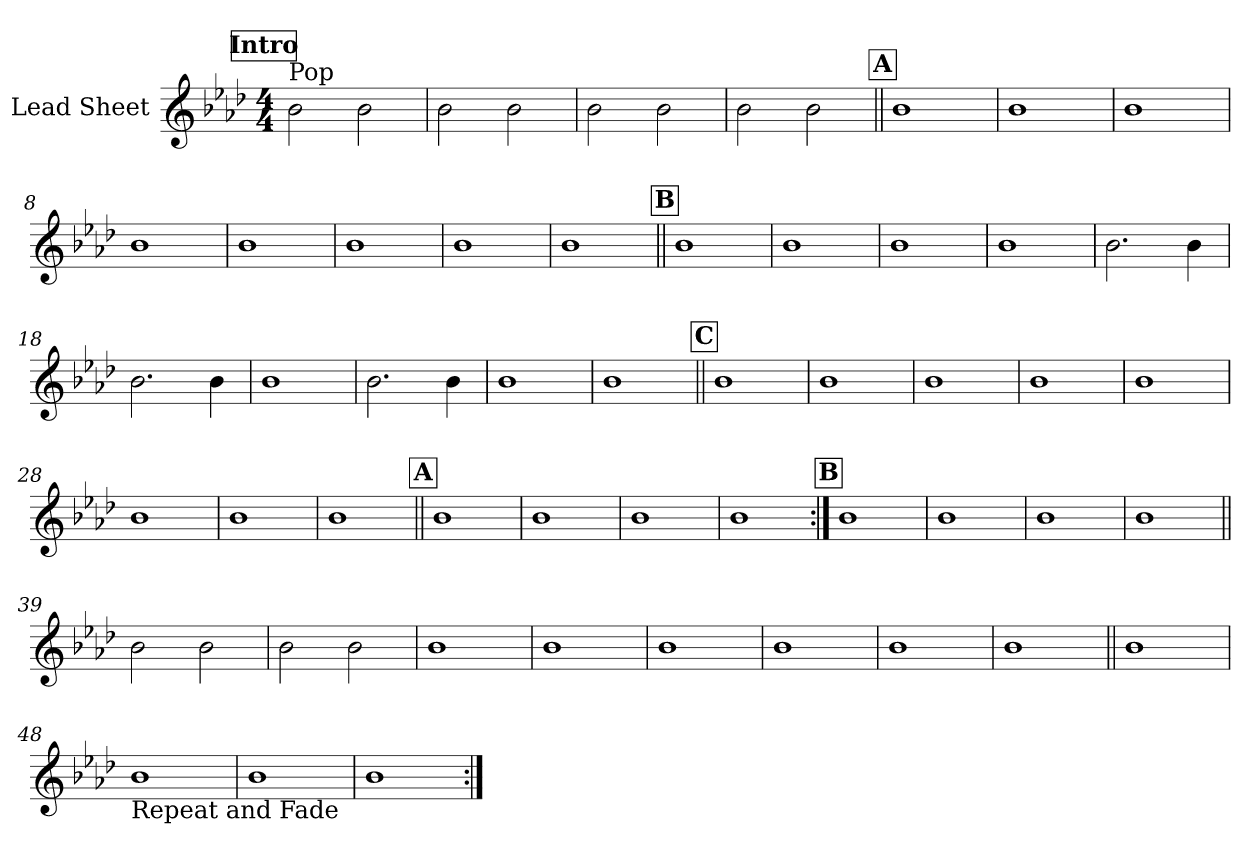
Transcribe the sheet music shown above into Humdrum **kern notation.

**kern
*part1
*staff1
*I"Lead Sheet
*clefG2
*k[b-e-a-d-]
*f:
*M4/4
*MM70
!!LO:REH:place=s1:a:fs=14:t=Intro
=1
!LO:TX:a:t=Pop
2b-\
2b-\
=2
2b-\
2b-\
=3
2b-\
2b-\
=4
2b-\
2b-\
!!LO:LB:g=z
!!LO:REH:place=s1:a:fs=14:t=A
=5||
1b-
=6
1b-
=7
1b-
=8
1b-
!!LO:LB:g=z
=9
1b-
=10
1b-
=11
1b-
=12
1b-
!!LO:LB:g=z
!!LO:REH:place=s1:a:fs=14:t=B
=13||
1b-
=14
1b-
=15
1b-
=16
1b-
!!LO:LB:g=z
=17
2.b-\
4b-\
=18
2.b-\
4b-\
=19
1b-
=20
2.b-\
4b-\
=21
1b-
=22
1b-
!!LO:LB:g=z
!!LO:REH:place=s1:a:fs=14:t=C
=23||
1b-
=24
1b-
=25
1b-
=26
1b-
!!LO:LB:g=z
=27
1b-
=28
1b-
=29
1b-
=30
1b-
!!LO:LB:g=z
!!LO:REH:place=s1:a:fs=14:t=A
=31||
1b-
=32
1b-
=33
1b-
=34
1b-
!!LO:LB:g=z
!!LO:REH:place=s1:a:fs=14:t=B
=35:|!
1b-
=36
1b-
=37
1b-
=38
1b-
!!LO:LB:g=z
=39||
2b-\
2b-\
=40
2b-\
2b-\
=41
1b-
=42
1b-
!!LO:PB:g=z
=43
1b-
=44
1b-
=45
1b-
=46
1b-
!!LO:LB:g=z
=47||
1b-
=48
!LO:TX:b:t=Repeat and Fade
1b-
=49
1b-
=50
1b-
=:|!
*-
